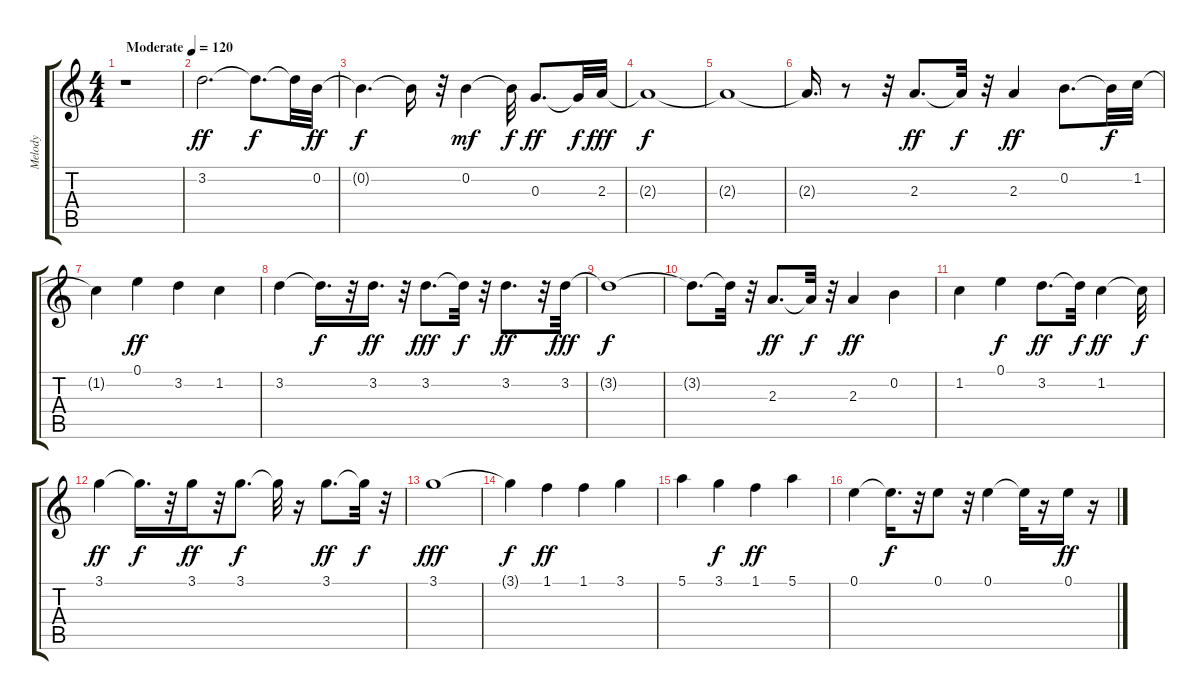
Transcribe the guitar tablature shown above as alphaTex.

\track ("Melody" "Melody") {instrument contrabass}
\staff {score tabs}
\tuning (E4 B3 G3 D3 A2 E2) {hide}
\ts (4 4)
\tempo (120 "Moderate")
\clef g2
\ks c
r.1{dy ff instrument contrabass} |
3.2.2{d} 3.2{t}.8{d dy f} 3.2{t}.32 0.2.32{dy ff} |
0.2{t}.4{d dy f} 0.2{t}.16 r.32 0.2.4{dy mf} 0.2{t}.32{dy f} 0.3.8{d dy ff} 0.3{t}.32{dy f} 2.3.32{dy fff} |
2.3{t}.1{dy f} |
2.3{t}.1 |
2.3{t}.16{d} r.8 r.32 2.3.8{d dy ff} 2.3{t}.32{dy f} r.32 2.3.4{dy ff} 0.2.8{d} 0.2{t}.32{dy f} 1.2.32 |
1.2{t}.4 0.1.4{dy ff} 3.2.4 1.2.4 |
3.2.4 3.2{t}.16{d dy f} r.32 3.2.16{d dy ff} r.32 3.2.8{d dy fff} 3.2{t}.32{dy f} r.32 3.2.8{d dy ff} r.32 3.2.32{dy fff} |
3.2{t}.1{dy f} |
3.2{t}.8{d} 3.2{t}.32 r.32 2.3.8{d dy ff} 2.3{t}.32{dy f} r.32 2.3.4{dy ff} 0.2.4 |
1.2.4 0.1.4{dy f} 3.2.8{d dy ff} 3.2{t}.32{dy f} 1.2.4{dy ff} 1.2{t}.32{dy f} |
3.1.4{dy ff} 3.1{t}.16{d dy f} r.32 3.1.16{dy ff} r.32 3.1.8{d dy f} 3.1{t}.32 r.16 3.1.8{d dy ff} 3.1{t}.32{dy f} r.32 |
3.1.1{dy fff} |
3.1{t}.4{dy f} 1.1.4{dy ff} 1.1.4 3.1.4 |
5.1.4 3.1.4{dy f} 1.1.4{dy ff} 5.1.4 |
0.1.4 0.1{t}.16{d dy f} r.32 0.1.8 r.32 0.1.4 0.1{t}.32 r.16 0.1.16{dy ff} r.16
